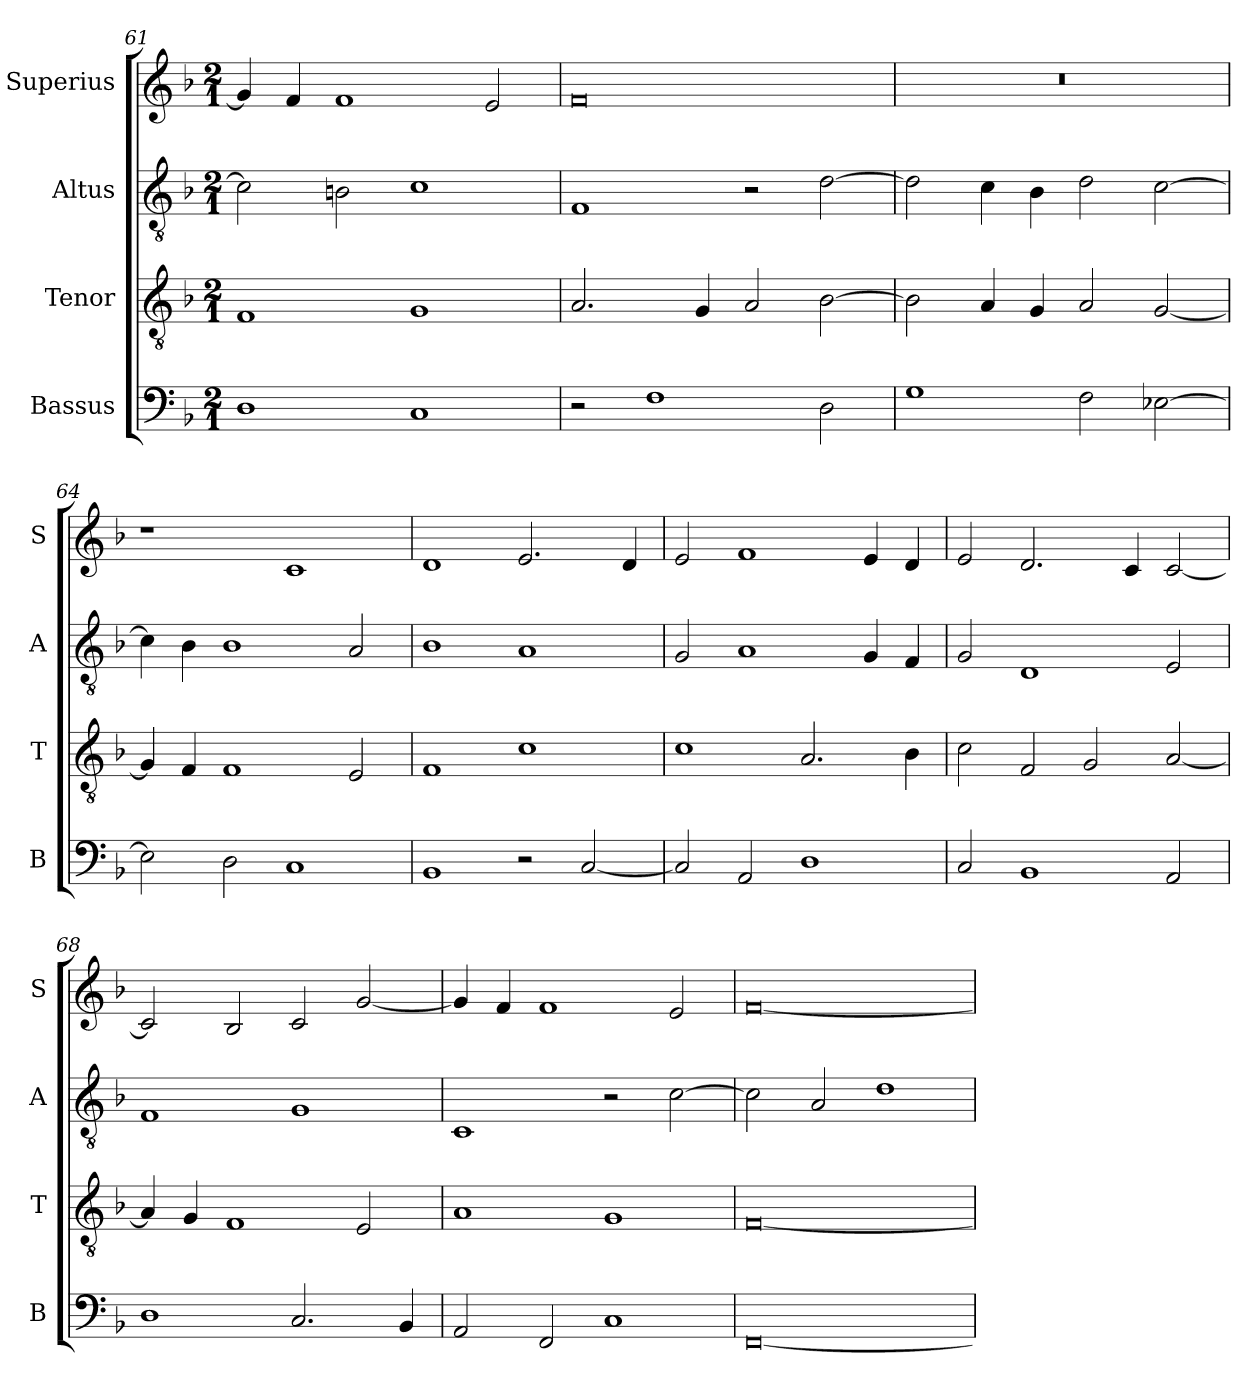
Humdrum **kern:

**kern	**kern	**kern	**kern
*part4	*part3	*part2	*part1
*staff4	*staff3	*staff2	*staff1
*I"Bassus	*I"Tenor	*I"Altus	*I"Superius
*I'B	*I'T	*I'A	*I'S
*clefF4	*clefGv2	*clefGv2	*clefG2
*k[b-]	*k[b-]	*k[b-]	*k[b-]
*F:	*F:	*F:	*F:
*M2/1	*M2/1	*M2/1	*M2/1
=61	=61	=61	=61
1D	1F	2c]	4g]
.	.	.	4f
.	.	2Bn	1f
1C	1G	1c	.
.	.	.	2e
=62	=62	=62	=62
2r	2.A	1F	0f
1F	.	.	.
.	4G	.	.
.	2A	2r	.
2D	[2B-	[2d	.
=63	=63	=63	=63
1G	2B-]	2d]	0r
.	4A	4c	.
.	4G	4B-	.
2F	2A	2d	.
[2E-X	[2G	[2c	.
=64	=64	=64	=64
2E-]	4G]	4c]	1r
.	4F	4B-	.
2D	1F	1B-	.
1C	.	.	1c
.	2E	2A	.
=65	=65	=65	=65
1BB-	1F	1B-	1d
2r	1c	1A	2.e
[2C	.	.	.
.	.	.	4d
=66	=66	=66	=66
2C]	1c	2G	2e
2AA	.	1A	1f
1D	2.A	.	.
.	.	4G	4e
.	4B-	4F	4d
=67	=67	=67	=67
2C	2c	2G	2e
1BB-	2F	1D	2.d
.	2G	.	.
.	.	.	4c
2AA	[2A	2E	[2c
=68	=68	=68	=68
1D	4A]	1F	2c]
.	4G	.	.
.	1F	.	2B-
2.C	.	1G	2c
.	2E	.	[2g
4BB-	.	.	.
=69	=69	=69	=69
2AA	1A	1C	4g]
.	.	.	4f
2FF	.	.	1f
1C	1G	2r	.
.	.	[2c	2e
=70	=70	=70	=70
[0FF	[0F	2c]	[0f
.	.	2A	.
.	.	1d	.
=	=	=	=
*-	*-	*-	*-
